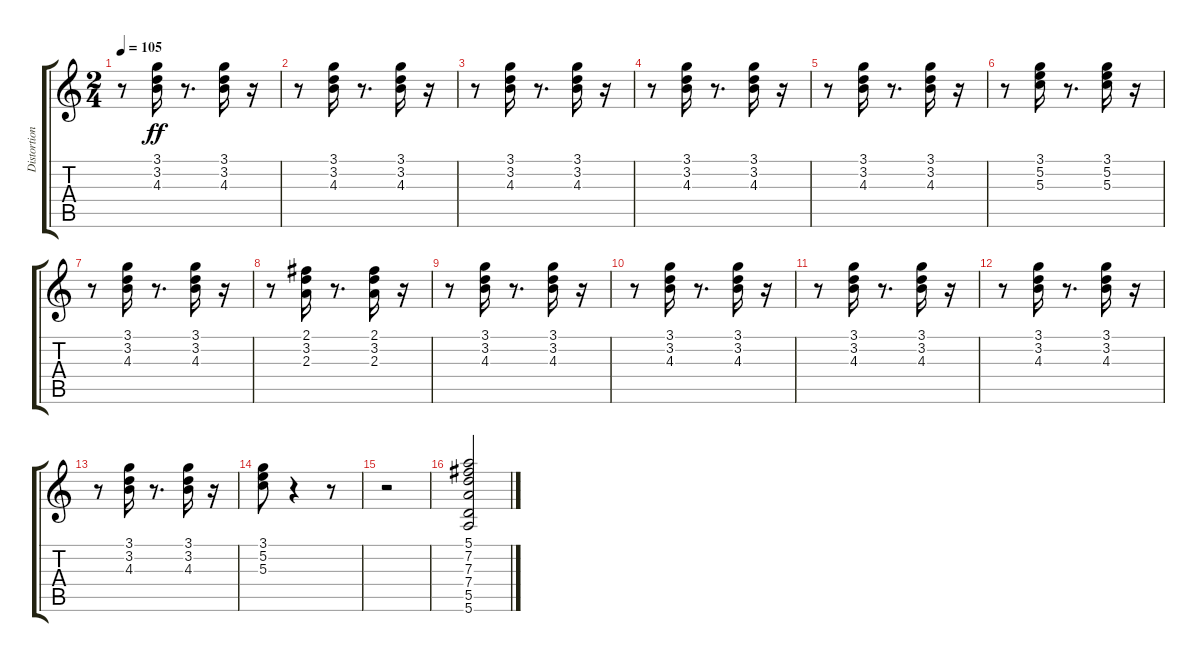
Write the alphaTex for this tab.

\track ("Distortion" "Distortion") {instrument distortionguitar}
\staff {score tabs}
\tuning (E4 B3 G3 D3 A2 E2) {hide}
\ts (2 4)
\tempo 105
\clef g2
\ks c
r.8{dy ff} (3.1 3.2 4.3).16 r.8{d} (3.1 3.2 4.3).16 r.16 |
r.8 (3.1 3.2 4.3).16 r.8{d} (3.1 3.2 4.3).16 r.16 |
r.8 (3.1 3.2 4.3).16 r.8{d} (3.1 3.2 4.3).16 r.16 |
r.8 (3.1 3.2 4.3).16 r.8{d} (3.1 3.2 4.3).16 r.16 |
r.8 (3.1 3.2 4.3).16 r.8{d} (3.1 3.2 4.3).16 r.16 |
r.8 (3.1 5.2 5.3).16 r.8{d} (3.1 5.2 5.3).16 r.16 |
r.8 (3.1 3.2 4.3).16 r.8{d} (3.1 3.2 4.3).16 r.16 |
r.8 (2.1 3.2 2.3).16 r.8{d} (2.1 3.2 2.3).16 r.16 |
r.8 (3.1 3.2 4.3).16 r.8{d} (3.1 3.2 4.3).16 r.16 |
r.8 (3.1 3.2 4.3).16 r.8{d} (3.1 3.2 4.3).16 r.16 |
r.8 (3.1 3.2 4.3).16 r.8{d} (3.1 3.2 4.3).16 r.16 |
r.8 (3.1 3.2 4.3).16 r.8{d} (3.1 3.2 4.3).16 r.16 |
r.8 (3.1 3.2 4.3).16 r.8{d} (3.1 3.2 4.3).16 r.16 |
(3.1 5.2 5.3).8 r.4 r.8 |
r.2 |
(5.1 7.2 7.3 7.4 5.5 5.6).2
